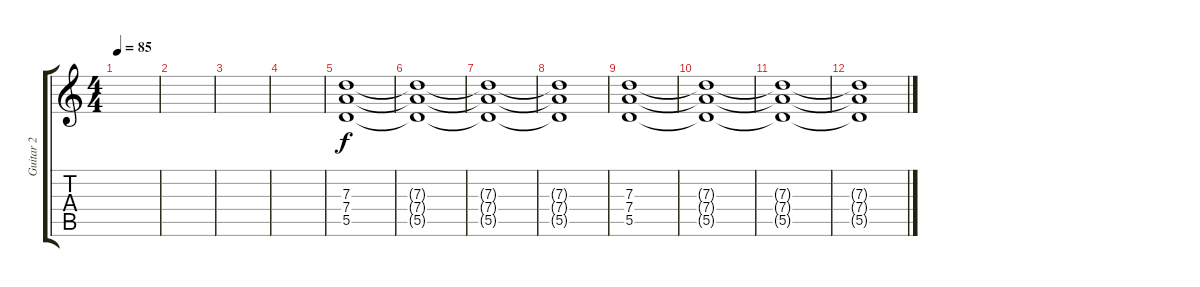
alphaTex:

\track ("Guitar 2" "Guitar 2") {instrument distortionguitar}
\staff {score tabs}
\tuning (E4 B3 G3 D3 A2 D2) {hide}
\ts (4 4)
\tempo 85
\clef g2
\ks c
|
|
|
|
(7.3 7.4 5.5).1 |
(7.3{t} 7.4{t} 5.5{t}).1 |
(7.3{t} 7.4{t} 5.5{t}).1 |
(7.3{t} 7.4{t} 5.5{t}).1 |
(7.3 7.4 5.5).1 |
(7.3{t} 7.4{t} 5.5{t}).1 |
(7.3{t} 7.4{t} 5.5{t}).1 |
(7.3{t} 7.4{t} 5.5{t}).1
